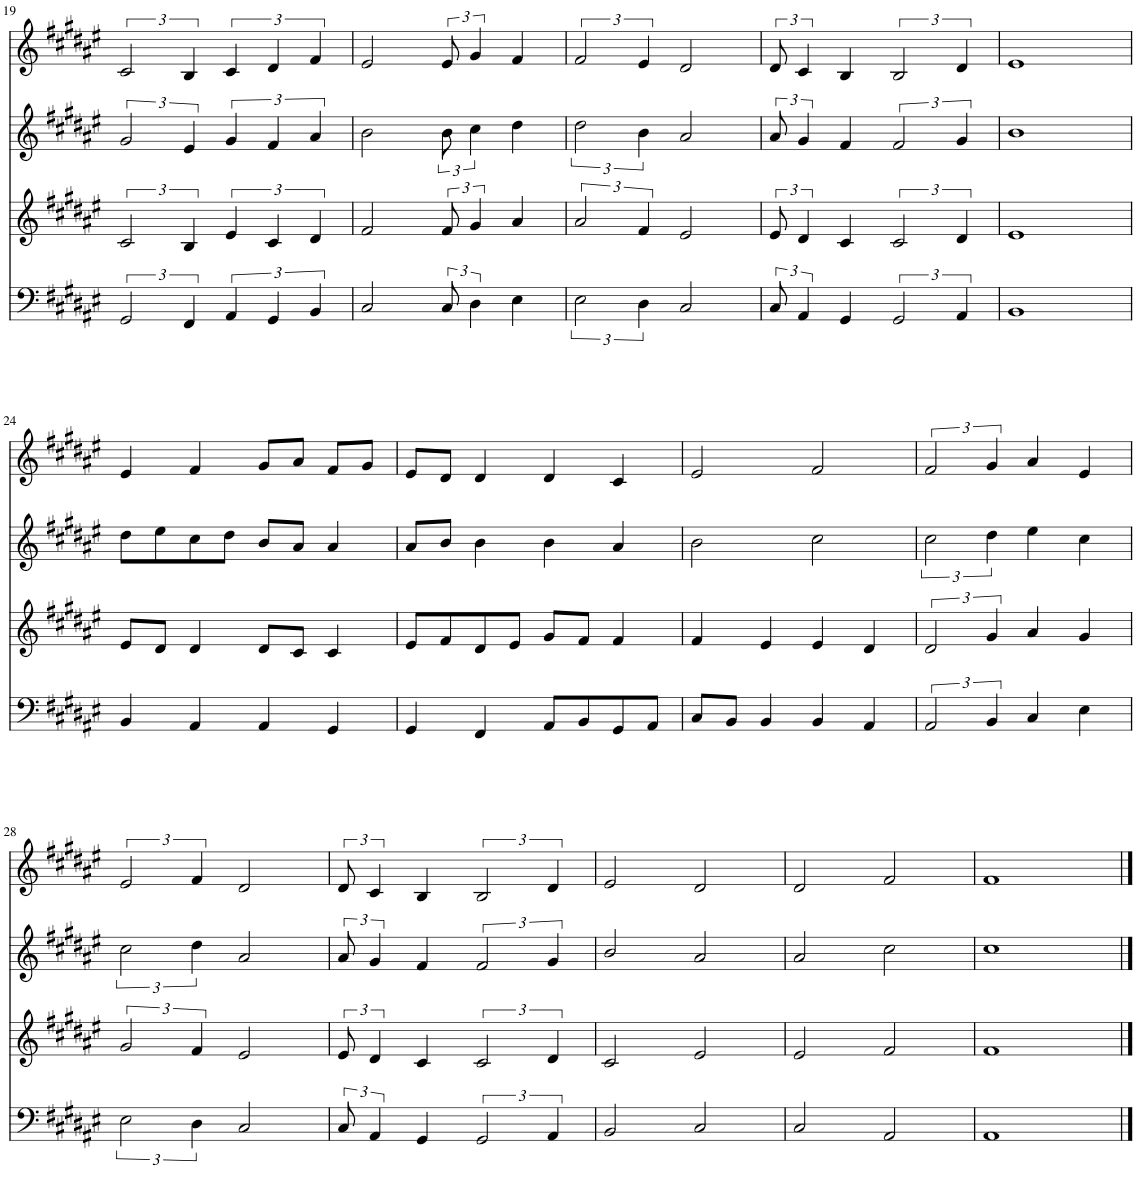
**kern	**kern	**kern	**kern
*part4	*part3	*part2	*part1
*staff4	*staff3	*staff2	*staff1
*I"Piano	*I"Piano	*I"Piano	*I"Piano
*I'Pno	*I'Pno	*I'Pno	*I'Pno
!!LO:PB:g=z
*clefF4	*clefG2	*clefG2	*clefG2
*k[f#c#g#d#a#e#]	*k[f#c#g#d#a#e#]	*k[f#c#g#d#a#e#]	*k[f#c#g#d#a#e#]
*M4/4	*M4/4	*M4/4	*M4/4
=19	=19	=19	=19
3GG#/	3c#/	3g#/	3c#/
6FF#/	6B/	6e#/	6B/
6AA#/	6e#/	6g#/	6c#/
6GG#/	6c#/	6f#/	6d#/
6BB/	6d#/	6a#/	6f#/
=20	=20	=20	=20
2C#/	2f#/	2b\	2e#/
12C#/	12f#/	12b\	12e#/
6D#\	6g#/	6cc#\	6g#/
4E#\	4a#/	4dd#\	4f#/
=21	=21	=21	=21
3E#\	3a#/	3dd#\	3f#/
6D#\	6f#/	6b\	6e#/
2C#/	2e#/	2a#/	2d#/
=22	=22	=22	=22
12C#/	12e#/	12a#/	12d#/
6AA#/	6d#/	6g#/	6c#/
4GG#/	4c#/	4f#/	4B/
3GG#/	3c#/	3f#/	3B/
6AA#/	6d#/	6g#/	6d#/
=23	=23	=23	=23
1BB	1e#	1b	1e#
!!LO:LB:g=z
=24	=24	=24	=24
4BB/	8e#/L	8dd#\L	4e#/
.	8d#/J	8ee#\	.
4AA#/	4d#/	8cc#\	4f#/
.	.	8dd#\J	.
4AA#/	8d#/L	8b/L	8g#/L
.	8c#/J	8a#/J	8a#/J
4GG#/	4c#/	4a#/	8f#/L
.	.	.	8g#/J
=25	=25	=25	=25
4GG#/	8e#/L	8a#/L	8e#/L
.	8f#/	8b/J	8d#/J
4FF#/	8d#/	4b\	4d#/
.	8e#/J	.	.
8AA#/L	8g#/L	4b\	4d#/
8BB/	8f#/J	.	.
8GG#/	4f#/	4a#/	4c#/
8AA#/J	.	.	.
=26	=26	=26	=26
8C#/L	4f#/	2b\	2e#/
8BB/J	.	.	.
4BB/	4e#/	.	.
4BB/	4e#/	2cc#\	2f#/
4AA#/	4d#/	.	.
=27	=27	=27	=27
3AA#/	3d#/	3cc#\	3f#/
6BB/	6g#/	6dd#\	6g#/
4C#/	4a#/	4ee#\	4a#/
4E#\	4g#/	4cc#\	4e#/
!!LO:LB:g=z
=28	=28	=28	=28
3E#\	3g#/	3cc#\	3e#/
6D#\	6f#/	6dd#\	6f#/
2C#/	2e#/	2a#/	2d#/
=29	=29	=29	=29
12C#/	12e#/	12a#/	12d#/
6AA#/	6d#/	6g#/	6c#/
4GG#/	4c#/	4f#/	4B/
3GG#/	3c#/	3f#/	3B/
6AA#/	6d#/	6g#/	6d#/
=30	=30	=30	=30
2BB/	2c#/	2b/	2e#/
2C#/	2e#/	2a#/	2d#/
=31	=31	=31	=31
2C#/	2e#/	2a#/	2d#/
2AA#/	2f#/	2cc#\	2f#/
=32	=32	=32	=32
1AA#	1f#	1cc#	1f#
==	==	==	==
*-	*-	*-	*-
